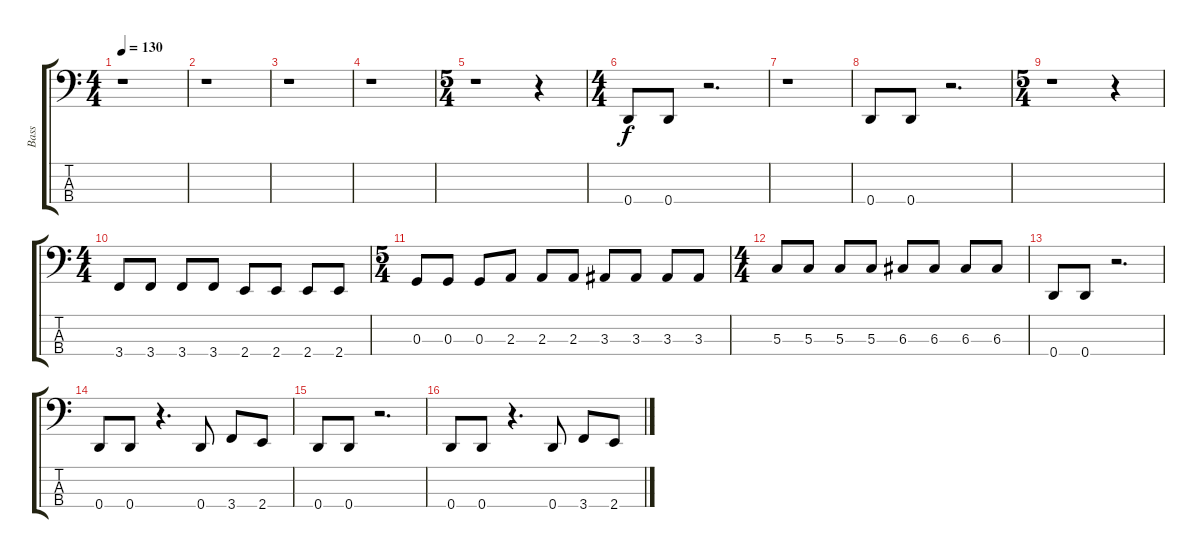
\track ("Bass" "Bass") {instrument electricbassfinger}
\staff {score tabs}
\tuning (F2 C2 G1 D1) {hide}
\ts (4 4)
\tempo 130
\clef f4
\ks c
r.1{dy f instrument electricbassfinger} |
r.1 |
r.1 |
r.1 |
\ts (5 4)
r.1 r.4 |
\ts (4 4)
0.4.8 0.4.8 r.2{d} |
r.1 |
0.4.8 0.4.8 r.2{d} |
\ts (5 4)
r.1 r.4 |
\ts (4 4)
3.4.8 3.4.8 3.4.8 3.4.8 2.4.8 2.4.8 2.4.8 2.4.8 |
\ts (5 4)
0.3.8 0.3.8 0.3.8 2.3.8 2.3.8 2.3.8 3.3.8 3.3.8 3.3.8 3.3.8 |
\ts (4 4)
5.3.8 5.3.8 5.3.8 5.3.8 6.3.8 6.3.8 6.3.8 6.3.8 |
0.4.8 0.4.8 r.2{d} |
0.4.8 0.4.8 r.4{d} 0.4.8 3.4.8 2.4.8 |
0.4.8 0.4.8 r.2{d} |
0.4.8 0.4.8 r.4{d} 0.4.8 3.4.8 2.4.8
